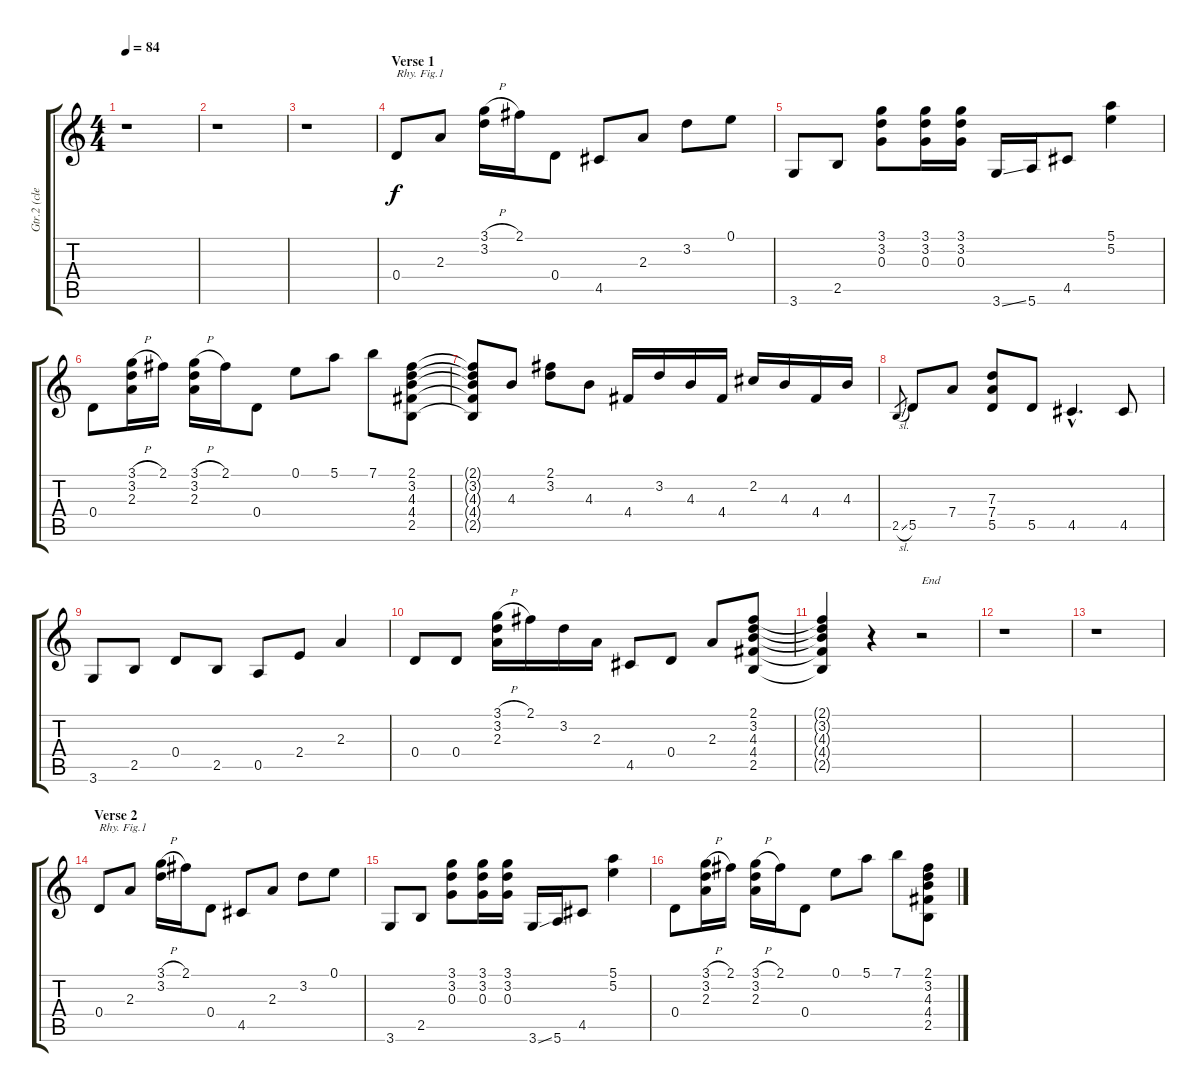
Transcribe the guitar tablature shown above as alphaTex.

\track ("Gtr.2 (clean)" "Gtr.2 (cle") {instrument electricguitarclean}
\staff {score tabs}
\tuning (E4 B3 G3 D3 A2 E2) {hide}
\ts (4 4)
\tempo 84
\clef g2
\ks c
r.1{dy pp} |
r.1 |
r.1 |
\section ("" "Verse 1")
0.4.8{txt "Rhy. Fig.1" dy f} 2.3.8 (3.1{h} 3.2).16 2.1.16 0.4.8 4.5.8 2.3.8 3.2.8 0.1.8 |
3.6.8 2.5.8 (3.1 3.2 0.3).8 (3.1 3.2 0.3).16 (3.1 3.2 0.3).16 3.6{ss}.16 5.6.16 4.5.8 (5.1 5.2).4 |
0.4.8 (3.1{h} 3.2 2.3).16 2.1.16 (3.1{h} 3.2 2.3).16 2.1.16 0.4.8 0.1.8 5.1.8 7.1.8 (2.1 3.2 4.3 4.4 2.5).8 |
(2.1{t} 3.2{t} 4.3{t} 4.4{t} 2.5{t}).8 4.3.8 (2.1 3.2).8 4.3.8 4.4.16 3.2.16 4.3.16 4.4.16 2.2.16 4.3.16 4.4.16 4.3.16 |
2.5{sl}.8{gr} 5.5.8 7.4.8 (7.3 7.4 5.5).8 5.5.8 4.5{hac}.4{d} 4.5.8 |
3.6.8 2.5.8 0.4.8 2.5.8 0.5.8 2.4.8 2.3.4 |
0.4.8 0.4.8 (3.1{h} 3.2 2.3).16 2.1.16 3.2.16 2.3.16 4.5.8 0.4.8 2.3.8 (2.1 3.2 4.3 4.4 2.5).8 |
(2.1{t} 3.2{t} 4.3{t} 4.4{t} 2.5{t}).4 r.4 r.2{txt "End"} |
r.1 |
r.1 |
\section ("" "Verse 2")
0.4.8{txt "Rhy. Fig.1"} 2.3.8 (3.1{h} 3.2).16 2.1.16 0.4.8 4.5.8 2.3.8 3.2.8 0.1.8 |
3.6.8 2.5.8 (3.1 3.2 0.3).8 (3.1 3.2 0.3).16 (3.1 3.2 0.3).16 3.6{ss}.16 5.6.16 4.5.8 (5.1 5.2).4 |
0.4.8 (3.1{h} 3.2 2.3).16 2.1.16 (3.1{h} 3.2 2.3).16 2.1.16 0.4.8 0.1.8 5.1.8 7.1.8 (2.1 3.2 4.3 4.4 2.5).8
